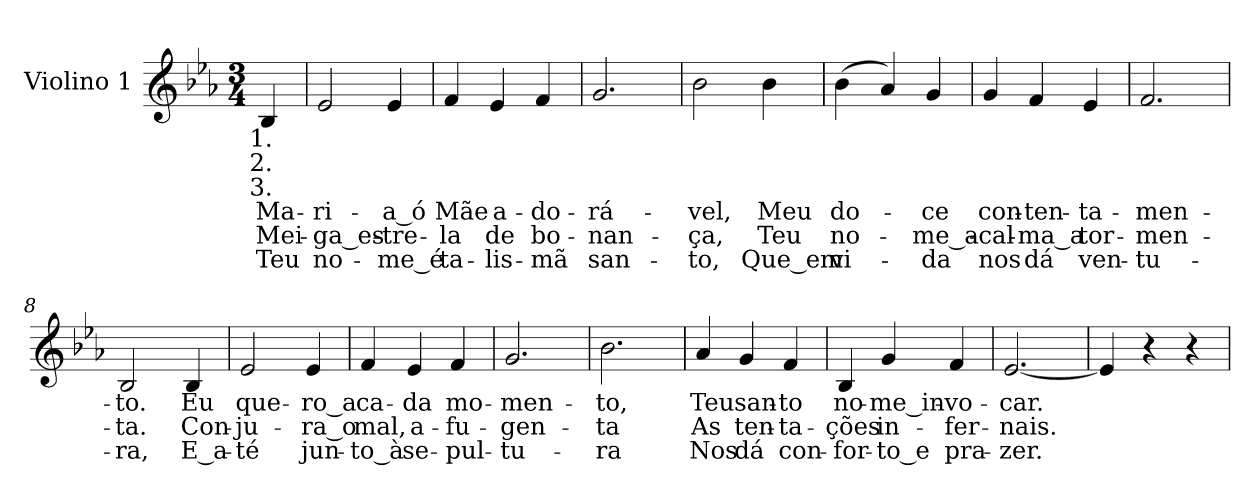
**kern	**text	**text	**text
*part1	*part1	*part1	*part1
*staff1	*staff1	*staff1	*staff1
*I"Violino 1	*	*	*
*I'Vno. 1	*	*	*
!!LO:PB:g=z
*clefG2	*	*	*
*k[b-e-a-]	*	*	*
*E-:	*	*	*
*M3/4	*	*	*
*MM120	*	*	*
=	=	=	=
!LO:TX:b:cj:t=1.	!	!	!
!LO:TX:b:cj:t=2.	!	!	!
!LO:TX:b:cj:t=3.	!	!	!
!	!LO:LY:b:color=#000000	!LO:LY:b:color=#000000	!LO:LY:b:color=#000000
4B-i/	Ma-	Mei-	Teu
=1	=1	=1	=1
!	!LO:LY:b:color=#000000	!LO:LY:b:color=#000000	!LO:LY:b:color=#000000
2e-i/	-ri-	-ga_es-	no-
!	!LO:LY:b:color=#000000	!LO:LY:b:color=#000000	!LO:LY:b:color=#000000
4e-i/	-a_ó	-tre-	-me_é
=2	=2	=2	=2
!	!LO:LY:b:color=#000000	!LO:LY:b:color=#000000	!LO:LY:b:color=#000000
4fi/	Mãe	-la	ta-
!	!LO:LY:b:color=#000000	!LO:LY:b:color=#000000	!LO:LY:b:color=#000000
4e-i/	a-	de	-lis-
!	!LO:LY:b:color=#000000	!LO:LY:b:color=#000000	!LO:LY:b:color=#000000
4fi/	-do-	bo-	-mã
=3	=3	=3	=3
!	!LO:LY:b:color=#000000	!LO:LY:b:color=#000000	!LO:LY:b:color=#000000
2.gi/	-rá-	-nan-	san-
=4	=4	=4	=4
!	!LO:LY:b:color=#000000	!LO:LY:b:color=#000000	!LO:LY:b:color=#000000
2b-i\	-vel,	-ça,	-to,
!	!LO:LY:b:color=#000000	!LO:LY:b:color=#000000	!LO:LY:b:color=#000000
4b-i\	Meu	Teu	Que_em
=5	=5	=5	=5
!	!LO:LY:b:color=#000000	!LO:LY:b:color=#000000	!LO:LY:b:color=#000000
(4b-i\	do-	no-	vi-
4a-i/)	.	.	.
!	!LO:LY:b:color=#000000	!LO:LY:b:color=#000000	!LO:LY:b:color=#000000
4gi/	-ce	-me_a-	-da
=6	=6	=6	=6
!	!LO:LY:b:color=#000000	!LO:LY:b:color=#000000	!LO:LY:b:color=#000000
4gi/	con-	-cal-	nos
!	!LO:LY:b:color=#000000	!LO:LY:b:color=#000000	!LO:LY:b:color=#000000
4fi/	-ten-	-ma_a	dá
!	!LO:LY:b:color=#000000	!LO:LY:b:color=#000000	!LO:LY:b:color=#000000
4e-i/	-ta-	tor-	ven-
=7	=7	=7	=7
!	!LO:LY:b:color=#000000	!LO:LY:b:color=#000000	!LO:LY:b:color=#000000
2.fi/	-men-	-men-	-tu-
=8	=8	=8	=8
!	!LO:LY:b:color=#000000	!LO:LY:b:color=#000000	!LO:LY:b:color=#000000
2B-i/	-to.	-ta.	-ra,
!	!LO:LY:b:color=#000000	!LO:LY:b:color=#000000	!LO:LY:b:color=#000000
4B-i/	Eu	Con-	E_a-
!!LO:LB:g=z
=9	=9	=9	=9
!	!LO:LY:b:color=#000000	!LO:LY:b:color=#000000	!LO:LY:b:color=#000000
2e-i/	que-	-ju-	-té
!	!LO:LY:b:color=#000000	!LO:LY:b:color=#000000	!LO:LY:b:color=#000000
4e-i/	-ro_a	-ra_o	jun-
=10	=10	=10	=10
!	!LO:LY:b:color=#000000	!LO:LY:b:color=#000000	!LO:LY:b:color=#000000
4fi/	ca-	mal,	-to_à
!	!LO:LY:b:color=#000000	!LO:LY:b:color=#000000	!LO:LY:b:color=#000000
4e-i/	-da	a-	se-
!	!LO:LY:b:color=#000000	!LO:LY:b:color=#000000	!LO:LY:b:color=#000000
4fi/	mo-	-fu-	-pul-
=11	=11	=11	=11
!	!LO:LY:b:color=#000000	!LO:LY:b:color=#000000	!LO:LY:b:color=#000000
2.gi/	-men-	-gen-	-tu-
=12	=12	=12	=12
!	!LO:LY:b:color=#000000	!LO:LY:b:color=#000000	!LO:LY:b:color=#000000
2.b-i\	-to,	-ta	-ra
=13	=13	=13	=13
!	!LO:LY:b:color=#000000	!LO:LY:b:color=#000000	!LO:LY:b:color=#000000
4a-i/	Teu	As	Nos
!	!LO:LY:b:color=#000000	!LO:LY:b:color=#000000	!LO:LY:b:color=#000000
4gi/	san-	ten-	dá
!	!LO:LY:b:color=#000000	!LO:LY:b:color=#000000	!LO:LY:b:color=#000000
4fi/	-to	-ta-	con-
=14	=14	=14	=14
!	!LO:LY:b:color=#000000	!LO:LY:b:color=#000000	!LO:LY:b:color=#000000
4B-i/	no-	-ções	-for-
!	!LO:LY:b:color=#000000	!LO:LY:b:color=#000000	!LO:LY:b:color=#000000
4gi/	-me_in-	in-	-to_e
!	!LO:LY:b:color=#000000	!LO:LY:b:color=#000000	!LO:LY:b:color=#000000
4fi/	-vo-	-fer-	pra-
=15	=15	=15	=15
!	!LO:LY:b:color=#000000	!LO:LY:b:color=#000000	!LO:LY:b:color=#000000
[<2.e-i/	-car.	-nais.	-zer.
=16	=16	=16	=16
4e-i/]	.	.	.
4r	.	.	.
4r	.	.	.
=	=	=	=
*-	*-	*-	*-
